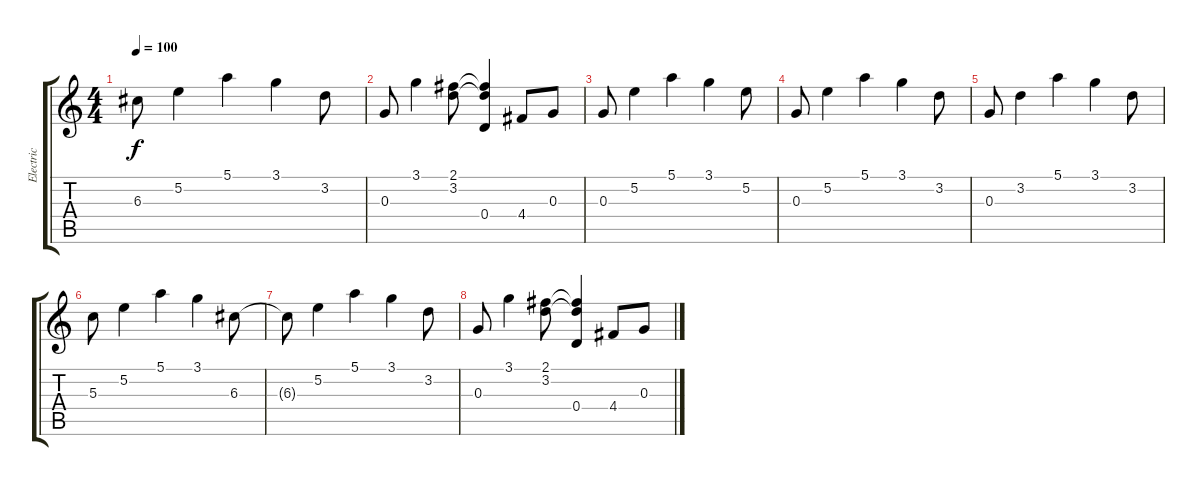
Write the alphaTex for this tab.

\track ("Electric" "Electric") {instrument overdrivenguitar}
\staff {score tabs}
\tuning (E4 B3 G3 D3 A2 E2) {hide}
\ts (4 4)
\tempo 100
\clef g2
\ks c
6.3{t}.8{dy f} 5.2.4 5.1.4 3.1.4 3.2.8 |
0.3.8 3.1.4 (2.1 3.2).8 (2.1{t} 3.2{t} 0.4).4 4.4.8 0.3.8 |
0.3.8 5.2.4 5.1.4 3.1.4 5.2.8 |
0.3.8 5.2.4 5.1.4 3.1.4 3.2.8 |
0.3.8 3.2.4 5.1.4 3.1.4 3.2.8 |
5.3.8 5.2.4 5.1.4 3.1.4 6.3.8 |
6.3{t}.8 5.2.4 5.1.4 3.1.4 3.2.8 |
0.3.8 3.1.4 (2.1 3.2).8 (2.1{t} 3.2{t} 0.4).4 4.4.8 0.3.8
